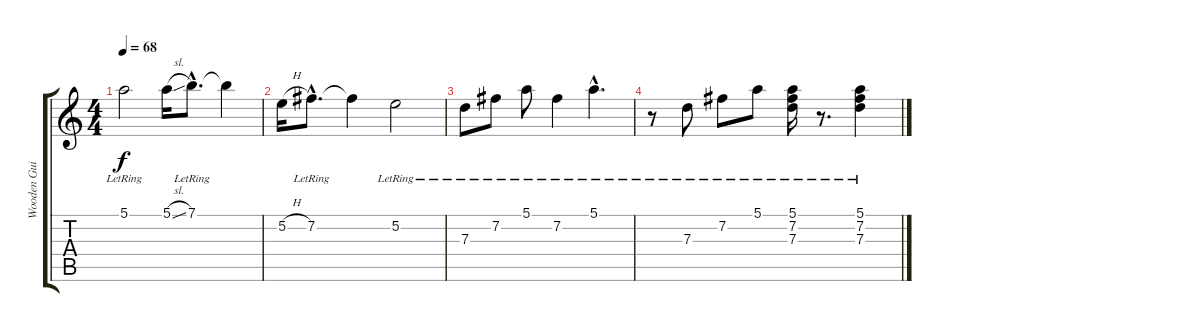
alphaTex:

\track ("Wooden Guitar 2" "Wooden Gui") {instrument acousticguitarsteel}
\staff {score tabs}
\tuning (E4 B3 G3 D3 A2 E2) {hide}
\ts (4 4)
\tempo 68
\clef g2
\ks c
5.1{lr}.2{dy f} 5.1{sl}.16 7.1{hac lr}.8{d} 7.1{t}.4 |
5.2{h}.16 7.2{hac lr}.8{d} 7.2{t}.4 5.2{lr}.2 |
7.3{lr}.8 7.2{lr}.8 5.1{lr}.8 7.2{lr}.4 5.1{hac lr}.4{d} |
r.8 7.3{lr}.8 7.2{lr}.8 5.1{lr}.8 (5.1{lr} 7.2{lr} 7.3{lr}).16 r.8{d} (5.1{lr} 7.2{lr} 7.3{lr}).4
